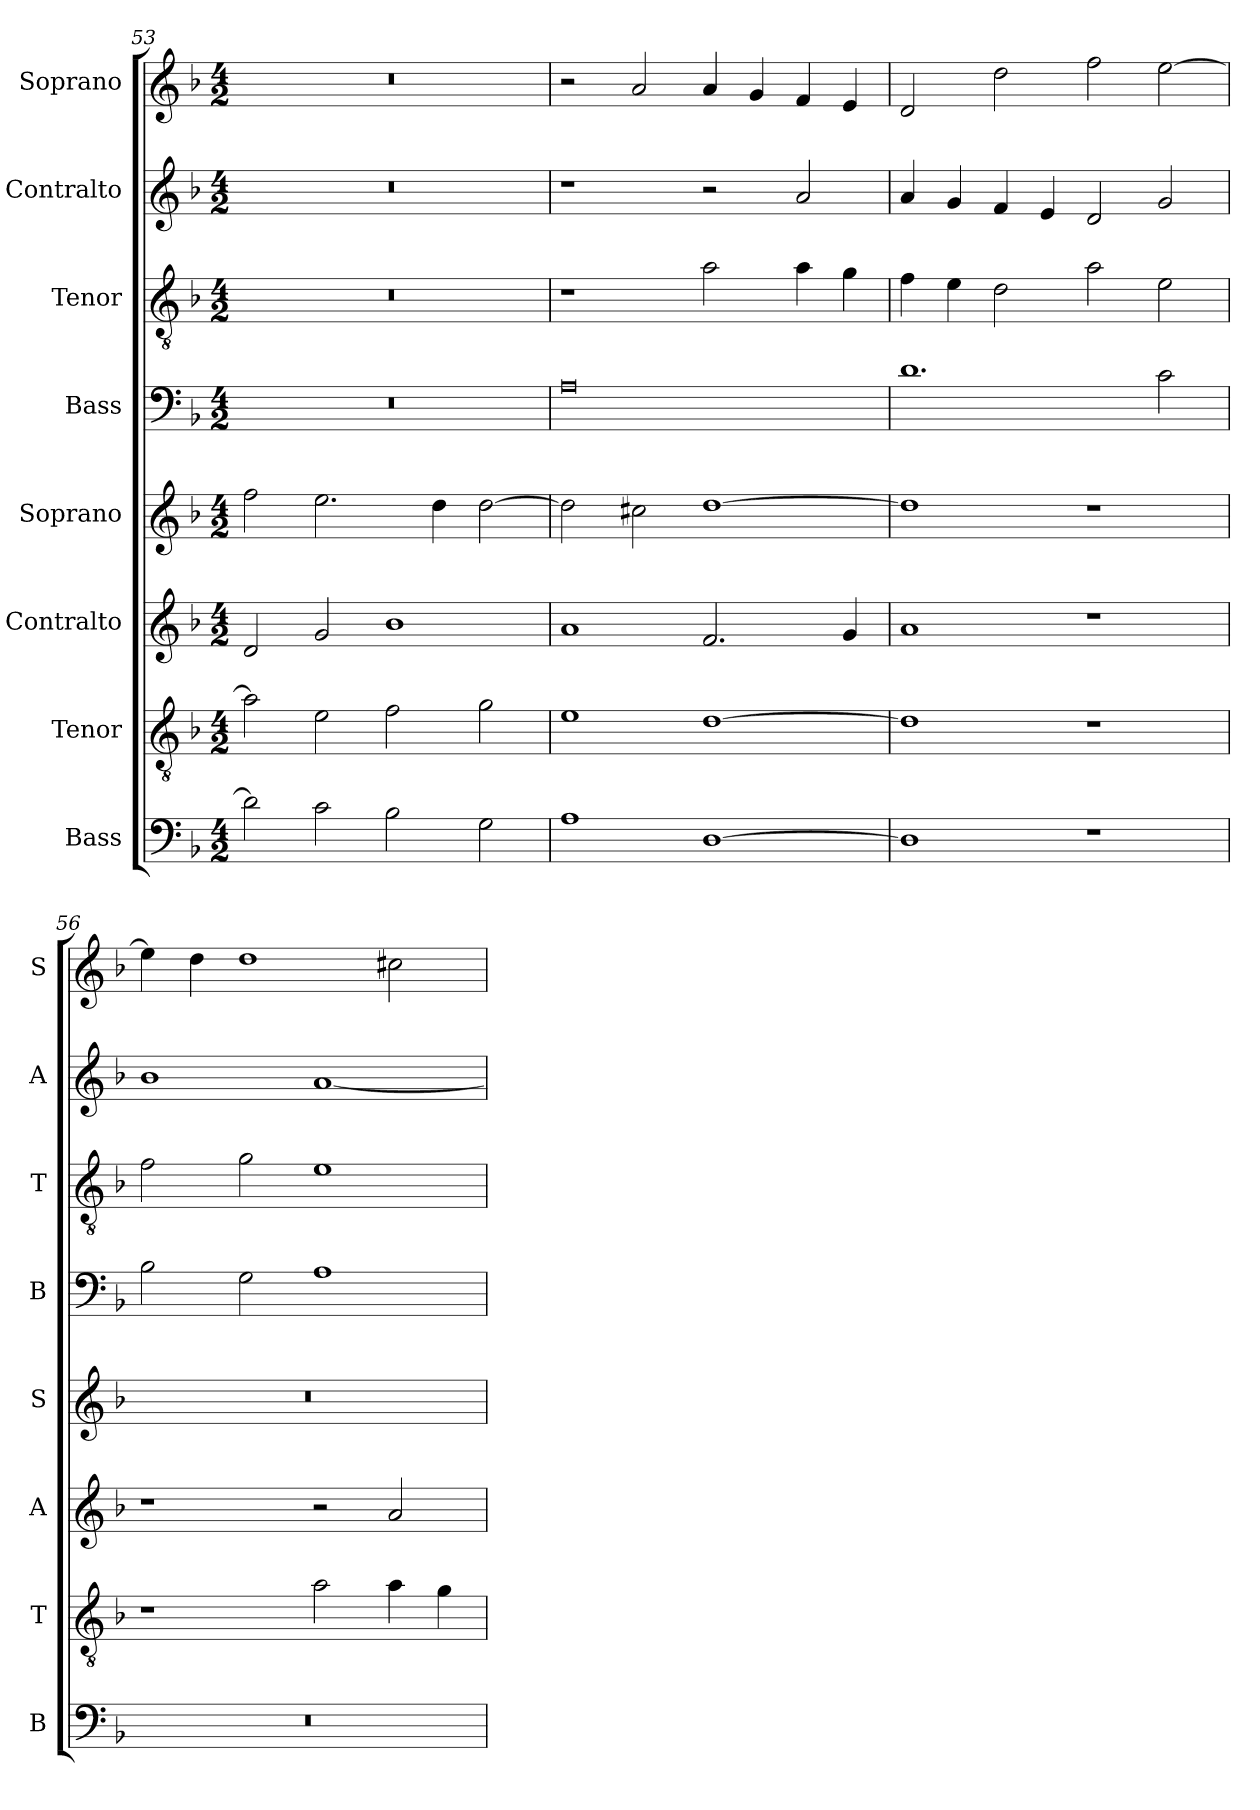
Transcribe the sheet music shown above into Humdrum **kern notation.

**kern	**kern	**kern	**kern	**kern	**kern	**kern	**kern
*part8	*part7	*part6	*part5	*part4	*part3	*part2	*part1
*staff8	*staff7	*staff6	*staff5	*staff4	*staff3	*staff2	*staff1
*I"Bass	*I"Tenor	*I"Contralto	*I"Soprano	*I"Bass	*I"Tenor	*I"Contralto	*I"Soprano
*I'B	*I'T	*I'A	*I'S	*I'B	*I'T	*I'A	*I'S
*clefF4	*clefGv2	*clefG2	*clefG2	*clefF4	*clefGv2	*clefG2	*clefG2
*k[b-]	*k[b-]	*k[b-]	*k[b-]	*k[b-]	*k[b-]	*k[b-]	*k[b-]
*G:dor	*G:dor	*G:dor	*G:dor	*G:dor	*G:dor	*G:dor	*G:dor
*M4/2	*M4/2	*M4/2	*M4/2	*M4/2	*M4/2	*M4/2	*M4/2
=53	=53	=53	=53	=53	=53	=53	=53
2d]	2a]	2d	2ff	0r	0r	0r	0r
2c	2e	2g	2.ee	.	.	.	.
2B-	2f	1b-	.	.	.	.	.
.	.	.	4dd	.	.	.	.
2G	2g	.	[2dd	.	.	.	.
=54	=54	=54	=54	=54	=54	=54	=54
1A	1e	1a	2dd]	0A	1r	1r	2r
.	.	.	2cc#X	.	.	.	2a
[1D	[1d	2.f	[1dd	.	2a	2r	4a
.	.	.	.	.	.	.	4g
.	.	.	.	.	4a	2a	4f
.	.	4g	.	.	4g	.	4e
=55	=55	=55	=55	=55	=55	=55	=55
1D]	1d]	1a	1dd]	1.d	4f	4a	2d
.	.	.	.	.	4e	4g	.
.	.	.	.	.	2d	4f	2dd
.	.	.	.	.	.	4e	.
1r	1r	1r	1r	.	2a	2d	2ff
.	.	.	.	2c	2e	2g	[2ee
=56	=56	=56	=56	=56	=56	=56	=56
0r	1r	1r	0r	2B-	2f	1b-	4ee]
.	.	.	.	.	.	.	4dd
.	.	.	.	2G	2g	.	1dd
.	2a	2r	.	1A	1e	[1a	.
.	4a	2a	.	.	.	.	2cc#X
.	4g	.	.	.	.	.	.
=	=	=	=	=	=	=	=
*-	*-	*-	*-	*-	*-	*-	*-
